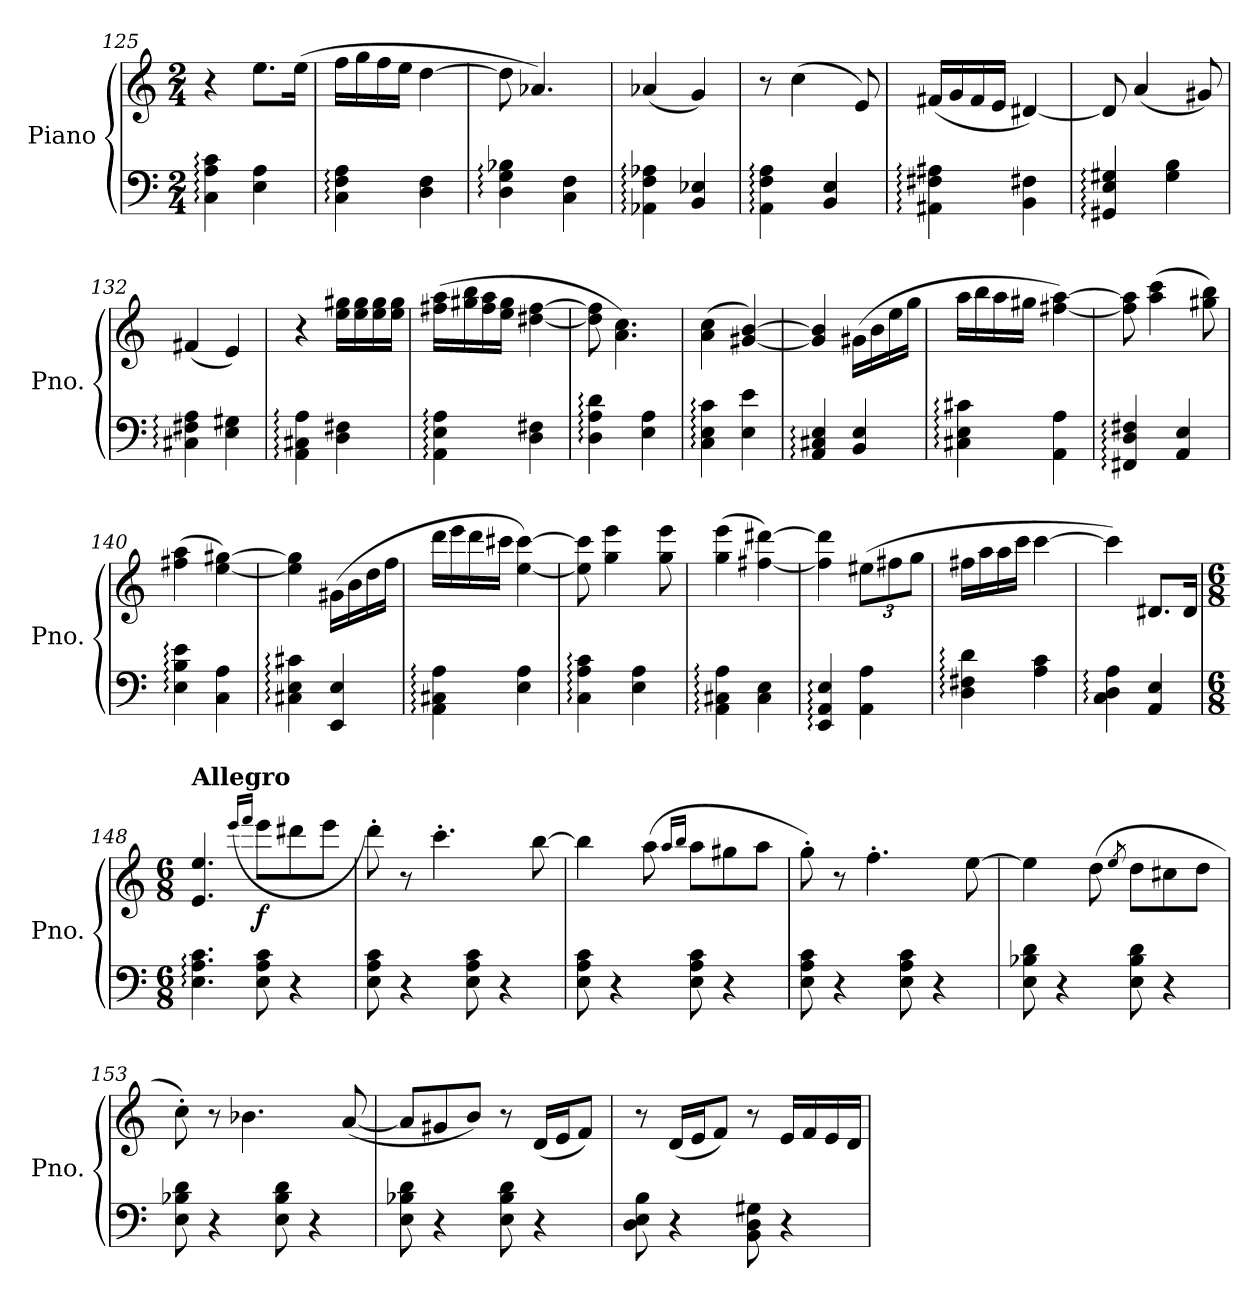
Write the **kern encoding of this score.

**kern	**kern	**dynam
*part1	*part1	*part1
*staff2	*staff1	*staff1/2
*I"Piano	*	*
*I'Pno.	*	*
*clefF4	*clefG2	*
*k[]	*k[]	*
*M2/4	*M2/4	*
=125	=125	=125
4C\: 4A\: 4c\:	4r	.
4E\ 4A\	8.ee\L	.
.	(>16ee\Jk	.
=126	=126	=126
4C\: 4F\: 4A\:	16ff\LL	.
.	16gg\	.
.	16ff\	.
.	16ee\JJ	.
4D\ 4F\	[4dd\	.
=127	=127	=127
4D\: 4G\: 4B-X\:	8dd\]	.
.	4.a-X/)	.
4C\ 4F\	.	.
=128	=128	=128
4AA-X\: 4F\: 4A-X\:	(<4a-X/	.
4BB/ 4E-X/	4g/)	.
=129	=129	=129
4AA\: 4F\: 4A\:	8r	.
.	(>4cc\	.
4BB/ 4E/	.	.
.	8e/)	.
=130	=130	=130
4AA#X\: 4F#X\: 4A#X\:	(<16f#X/LL	.
.	16g/	.
.	16f#/	.
.	16e/JJ	.
4BB\ 4F#X\	[4d#X/)	.
!!LO:LB:g=z
=131	=131	=131
4GG#X/: 4E/: 4G#X/:	8d#/]	.
.	(<4a/	.
4G#\ 4B\	.	.
.	8g#X/)	.
=132	=132	=132
4C#X\: 4F#X\: 4A\:	(<4f#X/	.
4E\ 4G#X\	4e/)	.
=133	=133	=133
4AA\: 4C#X\: 4A\:	4r	.
4D\ 4F#X\	16ee\ 16gg#X\LL	.
.	16ee\ 16gg#\	.
.	16ee\ 16gg#\	.
.	16ee\ 16gg#\JJ	.
=134	=134	=134
4AA\: 4E\: 4A\:	(>16ff#X\ 16aa\LL	.
.	16gg#X\ 16bb\	.
.	16ff#\ 16aa\	.
.	16ee\ 16gg#\JJ	.
4D\ 4F#X\	[4dd#X\ [4ff#\	.
=135	=135	=135
4D\: 4A\: 4d\:	8dd#\] 8ff#\]	.
.	4.a\ 4.cc\)	.
4E\ 4A\	.	.
=136	=136	=136
4C\: 4E\: 4c\:	(>4a\ 4cc\	.
4E\ 4e\	[4g#X/ [4b/)	.
=137	=137	=137
4AA/: 4C#X/: 4E/:	4g#/] 4b/]	.
4BB/ 4E/	(>16g#X\LL	.
.	16b\	.
.	16ee\	.
.	16gg\JJ	.
!!LO:PB:g=z
=138	=138	=138
4C#X\: 4E\: 4c#X\:	16aa\LL	.
.	16bb\	.
.	16aa\	.
.	16gg#X\JJ	.
4AA\ 4A\	[4ff#X\ [4aa\)	.
=139	=139	=139
4FF#X/: 4D/: 4F#X/:	8ff#\] 8aa\]	.
.	(>4aa\ 4ccc\	.
4AA/ 4E/	.	.
.	8gg#X\ 8bb\)	.
=140	=140	=140
4E\: 4B\: 4e\:	(>4ff#X\ 4aa\	.
4C\ 4A\	[4ee\ [4gg#X\)	.
=141	=141	=141
4C#X\: 4E\: 4c#X\:	4ee\] 4gg#\]	.
4EE/ 4E/	(>16g#X\LL	.
.	16b\	.
.	16dd\	.
.	16ff\JJ	.
=142	=142	=142
4AA\: 4C#X\: 4A\:	16ddd\LL	.
.	16eee\	.
.	16ddd\	.
.	16ccc#X\JJ	.
4E\ 4A\	[4ee\ [4ccc#\)	.
=143	=143	=143
4C\: 4A\: 4c\:	8ee\] 8ccc#\]	.
.	4gg\ 4eee\	.
4E\ 4A\	.	.
.	8gg\ 8eee\	.
=144	=144	=144
4AA\: 4C#X\: 4A\:	(>4gg\ 4eee\	.
4C#\ 4E\	[4ff#X\ [4ddd#X\)	.
!!LO:LB:g=z
=145	=145	=145
4EE/: 4AA/: 4E/:	4ff#\] 4ddd#\]	.
*	*Xbrackettup	*
4AA\ 4A\	(>12ee#X\L	.
.	12ff#X\	.
.	12gg\J	.
=146	=146	=146
4D\: 4F#X\: 4d\:	16ff#X\LL	.
.	16aa\	.
.	16aa\	.
.	16ccc\JJ	.
4A\ 4c\	[4ccc\	.
=147	=147	=147
4C\: 4D\: 4A\:	4ccc\])	.
4AA/ 4E/	8.d#X/L	.
.	16d#/Jk	.
=148	=148	=148
*M6/8	*M6/8	*
!	!LO:TX:a:B:t=Allegro	!
4.E\: 4.A\: 4.c\:	4.e/ 4.ee/	.
.	(<16qeee/LL	.
.	16qfff/JJ	.
!	!	!LO:DY:b
8E\ 8A\ 8c\	8eee\L	f
4r	8ddd#X\	.
.	8eee\J	.
=149	=149	=149
8E\ 8A\ 8c\	8ddd'\)	.
4r	8r	.
.	4.ccc'\	.
8E\ 8A\ 8c\	.	.
4r	.	.
.	[8bb\	.
=150	=150	=150
8E\ 8A\ 8c\	4bb\]	.
4r	.	.
.	(>8aa\	.
.	16qaa/LL	.
.	16qbb/JJ	.
8E\ 8A\ 8c\	8aa\L	.
4r	8gg#X\	.
.	8aa\J	.
!!LO:LB:g=z
=151	=151	=151
8E\ 8A\ 8c\	8gg'\)	.
4r	8r	.
.	4.ff'\	.
8E\ 8A\ 8c\	.	.
4r	.	.
.	[8ee\	.
=152	=152	=152
8E\ 8B-X\ 8d\	4ee\]	.
4r	.	.
.	(>8dd\	.
.	8qee/	.
8E\ 8B-\ 8d\	8dd\L	.
4r	8cc#X\	.
.	8dd\J	.
=153	=153	=153
8E\ 8B-X\ 8d\	8cc'\)	.
4r	8r	.
.	4.b-X\	.
8E\ 8B-\ 8d\	.	.
4r	.	.
.	(<[8a/	.
=154	=154	=154
8E\ 8B-X\ 8d\	8a/L]	.
4r	8g#X/	.
.	8b/J)	.
8E\ 8B-\ 8d\	8r	.
4r	(<16d/LL	.
.	16e/J	.
.	8f/J)	.
=155	=155	=155
8D\ 8E\ 8B\	8r	.
4r	(<16d/LL	.
.	16e/J	.
.	8f/J)	.
8BB\ 8D\ 8G#X\	8r	.
4r	16e/LL	.
.	16f/	.
.	16e/	.
.	16d/JJ	.
=	=	=
*-	*-	*-
